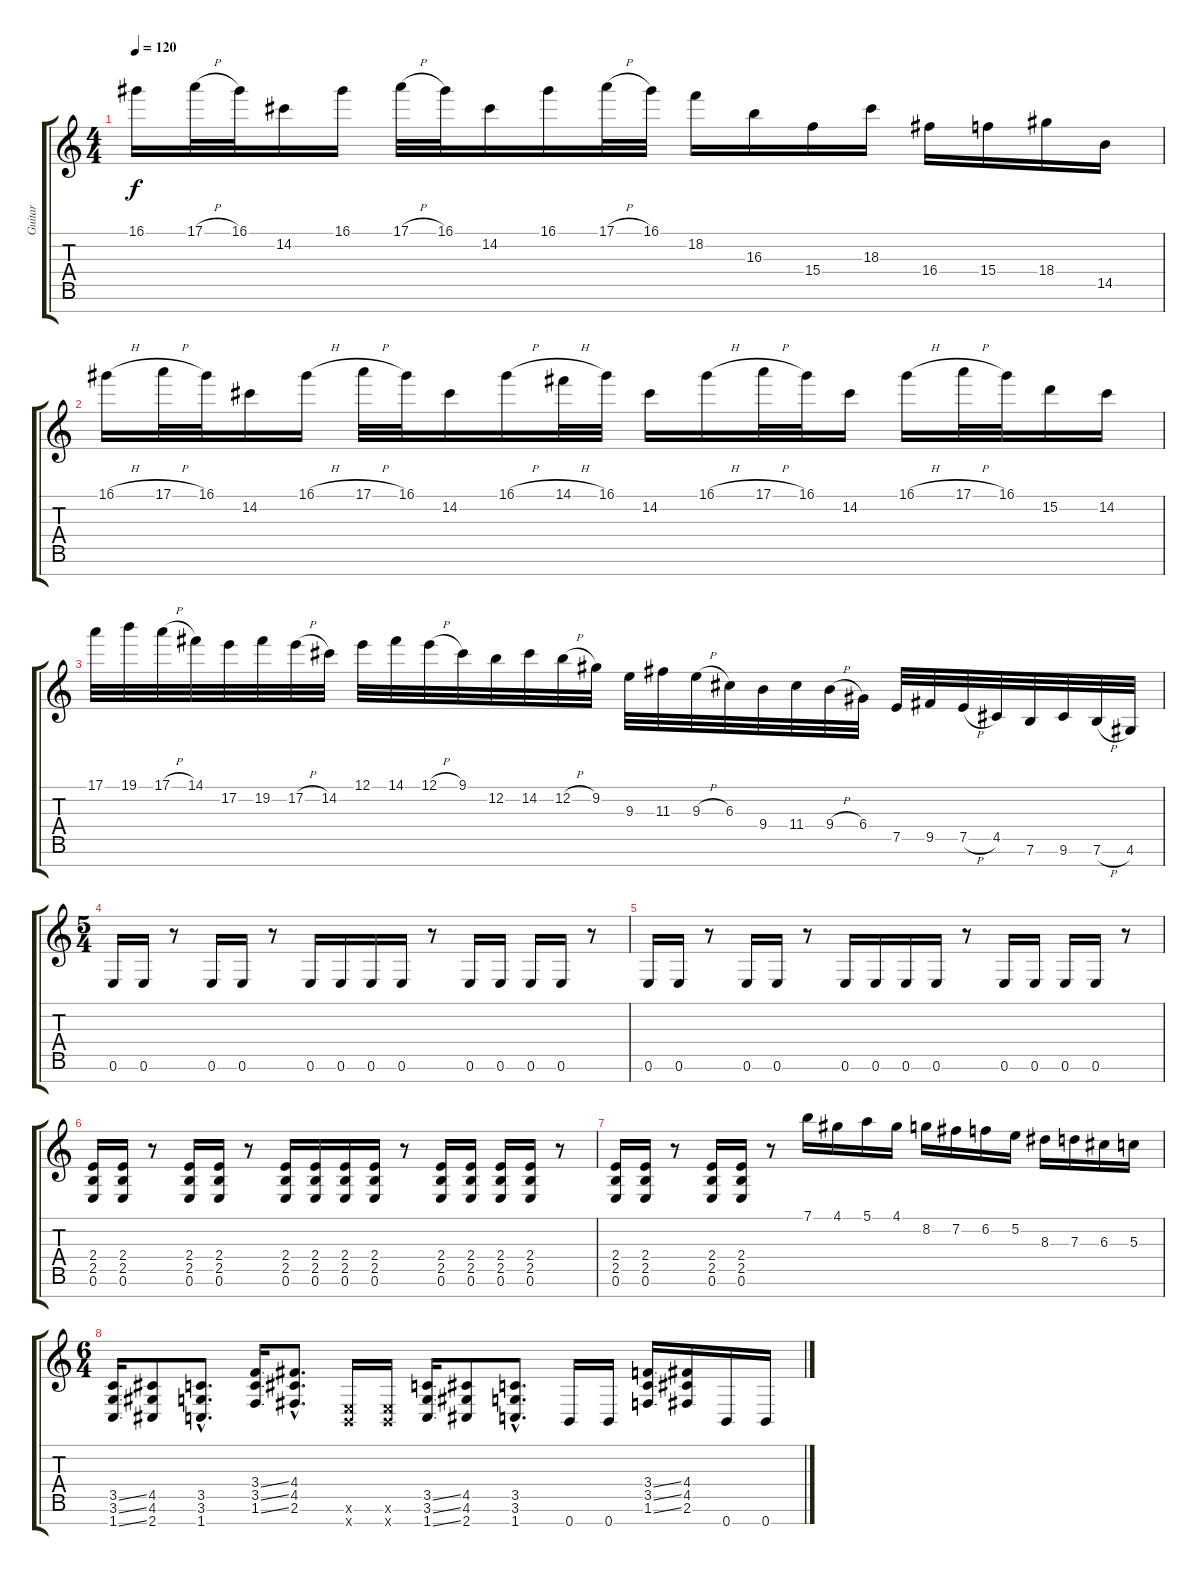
\track ("Guitar" "Guitar") {instrument overdrivenguitar}
\staff {score tabs}
\tuning (E4 B3 G3 D3 A2 E2 B1) {hide}
\ts (4 4)
\tempo 120
\clef g2
\ks c
16.1.16{dy f} 17.1{h}.32 16.1.32 14.2.16 16.1.16 17.1{h}.32 16.1.32 14.2.16 16.1.16 17.1{h}.32 16.1.32 18.2.16 16.3.16 15.4.16 18.3.16 16.4.16 15.4.16 18.4.16 14.5.16 |
16.1{h}.16 17.1{h}.32 16.1.32 14.2.16 16.1{h}.16 17.1{h}.32 16.1.32 14.2.16 16.1{h}.16 14.1{h}.32 16.1.32 14.2.16 16.1{h}.16 17.1{h}.32 16.1.32 14.2.16 16.1{h}.16 17.1{h}.32 16.1.32 15.2.16 14.2.16 |
17.1.32 19.1.32 17.1{h}.32 14.1.32 17.2.32 19.2.32 17.2{h}.32 14.2.32 12.1.32 14.1.32 12.1{h}.32 9.1.32 12.2.32 14.2.32 12.2{h}.32 9.2.32 9.3.32 11.3.32 9.3{h}.32 6.3.32 9.4.32 11.4.32 9.4{h}.32 6.4.32 7.5.32 9.5.32 7.5{h}.32 4.5.32 7.6.32 9.6.32 7.6{h}.32 4.6.32 |
\ts (5 4)
0.6.16 0.6.16 r.8 0.6.16 0.6.16 r.8 0.6.16 0.6.16 0.6.16 0.6.16 r.8 0.6.16 0.6.16 0.6.16 0.6.16 r.8 |
0.6.16 0.6.16 r.8 0.6.16 0.6.16 r.8 0.6.16 0.6.16 0.6.16 0.6.16 r.8 0.6.16 0.6.16 0.6.16 0.6.16 r.8 |
(2.4 2.5 0.6).16 (2.4 2.5 0.6).16 r.8 (2.4 2.5 0.6).16 (2.4 2.5 0.6).16 r.8 (2.4 2.5 0.6).16 (2.4 2.5 0.6).16 (2.4 2.5 0.6).16 (2.4 2.5 0.6).16 r.8 (2.4 2.5 0.6).16 (2.4 2.5 0.6).16 (2.4 2.5 0.6).16 (2.4 2.5 0.6).16 r.8 |
(2.4 2.5 0.6).16 (2.4 2.5 0.6).16 r.8 (2.4 2.5 0.6).16 (2.4 2.5 0.6).16 r.8 7.1.16 4.1.16 5.1.16 4.1.16 8.2.16 7.2.16 6.2.16 5.2.16 8.3.16 7.3.16 6.3.16 5.3.16 |
\ts (6 4)
(3.5{ss} 3.6{ss} 1.7{ss}).16 (4.5 4.6 2.7).8 (3.5{hac} 3.6{hac} 1.7{hac}).8{d} (3.4{ss} 3.5{ss} 1.6{ss}).16 (4.4{hac} 4.5{hac} 2.6{hac}).8{d} (0.6{x} 0.7{x}).16 (0.6{x} 0.7{x}).16 (3.5{ss} 3.6{ss} 1.7{ss}).16 (4.5 4.6 2.7).8 (3.5{hac} 3.6{hac} 1.7{hac}).8{d} 0.7.16 0.7.16 (3.4{ss} 3.5{ss} 1.6{ss}).16 (4.4 4.5 2.6).16 0.7.16 0.7.16
